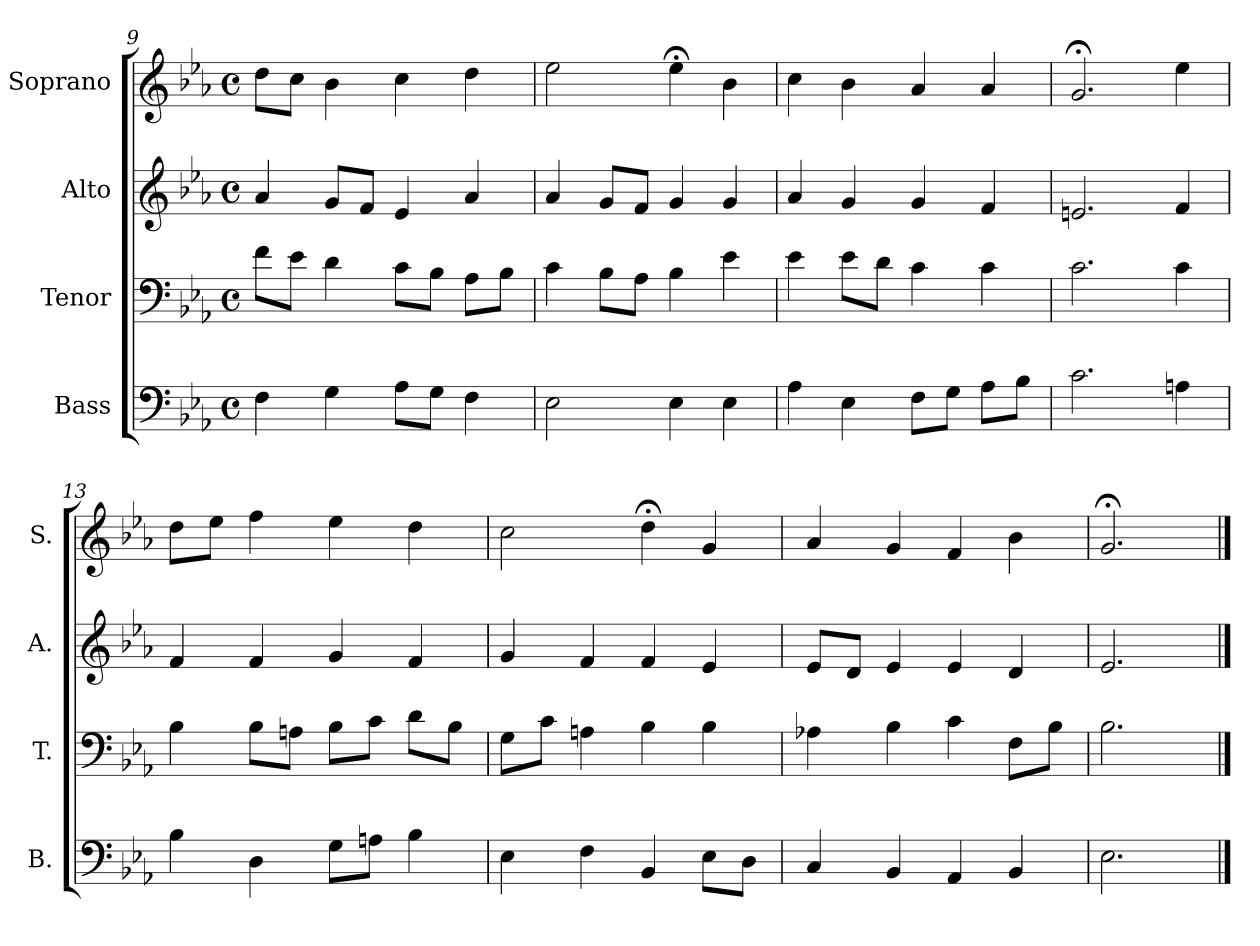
**kern	**kern	**kern	**kern
*part4	*part3	*part2	*part1
*staff4	*staff3	*staff2	*staff1
*I"Bass	*I"Tenor	*I"Alto	*I"Soprano
*I'B.	*I'T.	*I'A.	*I'S.
!!LO:LB:g=z
*clefF4	*clefF4	*clefG2	*clefG2
*k[b-e-a-]	*k[b-e-a-]	*k[b-e-a-]	*k[b-e-a-]
*E-:	*E-:	*E-:	*E-:
*M4/4	*M4/4	*M4/4	*M4/4
*met(c)	*met(c)	*met(c)	*met(c)
=9	=9	=9	=9
4F\	8f\L	4a-/	8dd\L
.	8e-\J	.	8cc\J
4G\	4d\	8g/L	4b-\
.	.	8f/J	.
8A-\L	8c\L	4e-/	4cc\
8G\J	8B-\J	.	.
4F\	8A-\L	4a-/	4dd\
.	8B-\J	.	.
=10	=10	=10	=10
2E-\	4c\	4a-/	2ee-\
.	8B-\L	8g/L	.
.	8A-\J	8f/J	.
4E-\	4B-\	4g/	4ee-;<\
4E-\	4e-\	4g/	4b-\
=11	=11	=11	=11
4A-\	4e-\	4a-/	4cc\
4E-\	8e-\L	4g/	4b-\
.	8d\J	.	.
8F\L	4c\	4g/	4a-/
8G\J	.	.	.
8A-\L	4c\	4f/	4a-/
8B-\J	.	.	.
=12	=12	=12	=12
2.c\	2.c\	2.en/	2.g;</
4An\	4c\	4f/	4ee-\
!!LO:PB:g=z
=13	=13	=13	=13
4B-\	4B-\	4f/	8dd\L
.	.	.	8ee-\J
4D\	8B-\L	4f/	4ff\
.	8An\J	.	.
8G\L	8B-\L	4g/	4ee-\
8An\J	8c\J	.	.
4B-\	8d\L	4f/	4dd\
.	8B-\J	.	.
=14	=14	=14	=14
4E-\	8G\L	4g/	2cc\
.	8c\J	.	.
4F\	4An\	4f/	.
4BB-/	4B-\	4f/	4dd;<\
8E-\L	4B-\	4e-/	4g/
8D\J	.	.	.
=15	=15	=15	=15
4C/	4A-X\	8e-/L	4a-/
.	.	8d/J	.
4BB-/	4B-\	4e-/	4g/
4AA-/	4c\	4e-/	4f/
4BB-/	8F\L	4d/	4b-\
.	8B-\J	.	.
=16	=16	=16	=16
2.E-\	2.B-\	2.e-/	2.g;</
==	==	==	==
*-	*-	*-	*-
